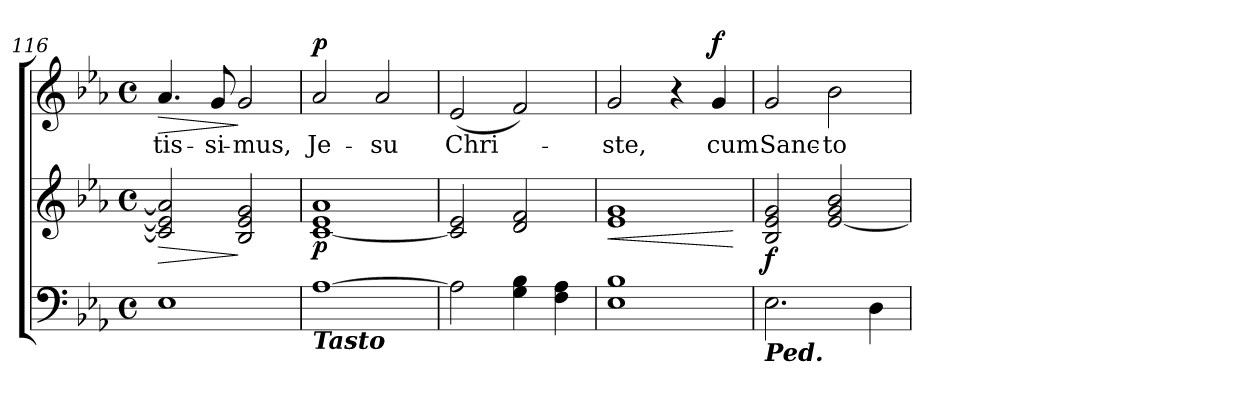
**kern	**kern	**dynam	**kern	**text	**dynam
*part2	*part2	*part2	*part1	*part1	*part1
*staff3	*staff2	*staff2/3	*staff1	*staff1	*staff1
!!LO:LB:g=z
*clefF4	*clefG2	*	*clefG2	*	*
*	*	*	*ITrd7c12	*	*
*k[b-e-a-]	*k[b-e-a-]	*	*k[b-e-a-]	*	*
*E-:	*E-:	*	*E-:	*	*
*M4/4	*M4/4	*	*M4/4	*	*
*met(c)	*met(c)	*	*met(c)	*	*
=116	=116	=116	=116	=116	=116
!	!	!LO:HP:b	!	!LO:LY:b	!LO:HP:b
1E-	2c/] 2e-/] 2a-/]	>	4.A-/	-tis-	>
!	!	!	!	!LO:LY:b	!
.	.	.	8G/	-si-	.
!	!	!	!	!LO:LY:b	!
.	2B-/ 2e-/ 2g/	]	2G/	-mus,	]
=117	=117	=117	=117	=117	=117
!LO:TX:b:Bi:t=Tasto	!	!	!	!	!
!	!	!LO:DY:b	!	!LO:LY:b	!LO:DY:a
[1A-	[1c 1e- 1a-	p	2A-/	Je-	p
!	!	!	!	!LO:LY:b	!
.	.	.	2A-/	-su	.
=118	=118	=118	=118	=118	=118
!	!	!	!	!LO:LY:b	!
2A-\]	2c/] 2e-/	.	(<2E-/	Chri-	.
4G\ 4B-\	2d/ 2f/	.	2F/)	.	.
4F\ 4A-\	.	.	.	.	.
=119	=119	=119	=119	=119	=119
!	!	!LO:HP:b	!	!LO:LY:b	!
1E- 1B-	1e- 1g	<	2G/	-ste,	.
.	.	.	4r	.	.
!	!	!	!	!LO:LY:b	!LO:DY:a
.	.	.	4G/	cum	f
.	.	[	.	.	.
=120	=120	=120	=120	=120	=120
!LO:TX:b:Bi:t=Ped.	!	!	!	!	!
!	!	!LO:DY:b	!	!LO:LY:b	!
2.E-\	2B-/ 2e-/ 2g/	f	2G/	Sanc-	.
!	!	!	!	!LO:LY:b	!
.	[2e-/ 2g/ 2b-/	.	2B-\	-to	.
4D\	.	.	.	.	.
=	=	=	=	=	=
*-	*-	*-	*-	*-	*-
